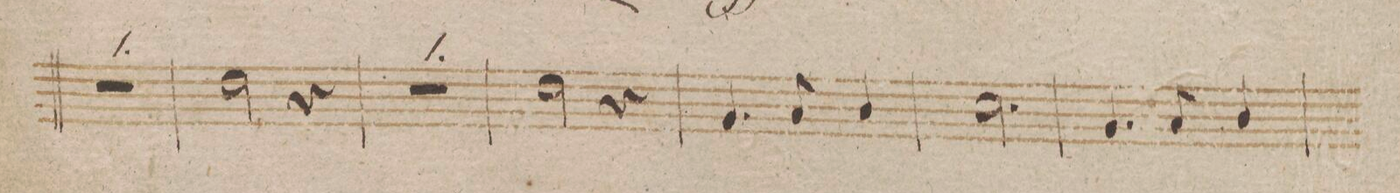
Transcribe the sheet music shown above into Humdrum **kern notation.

**kern	**dynam
*I"Clarinetto 2do in B.	*
*clefG2	*
*k[b-]	*
*met(c|)	*
*M3/4	*
2.r	.
=131	=131
2cc\	.
4r	.
=132	=132
2.r	.
=133	=133
2cc\	.
4r	.
=134	=134
4.f/	.
8g/	.
4a/	.
=135	=135
2.b-\	.
=136	=136
4.f/	.
8g/	.
4a/	.
=137	=137
*-	*-
